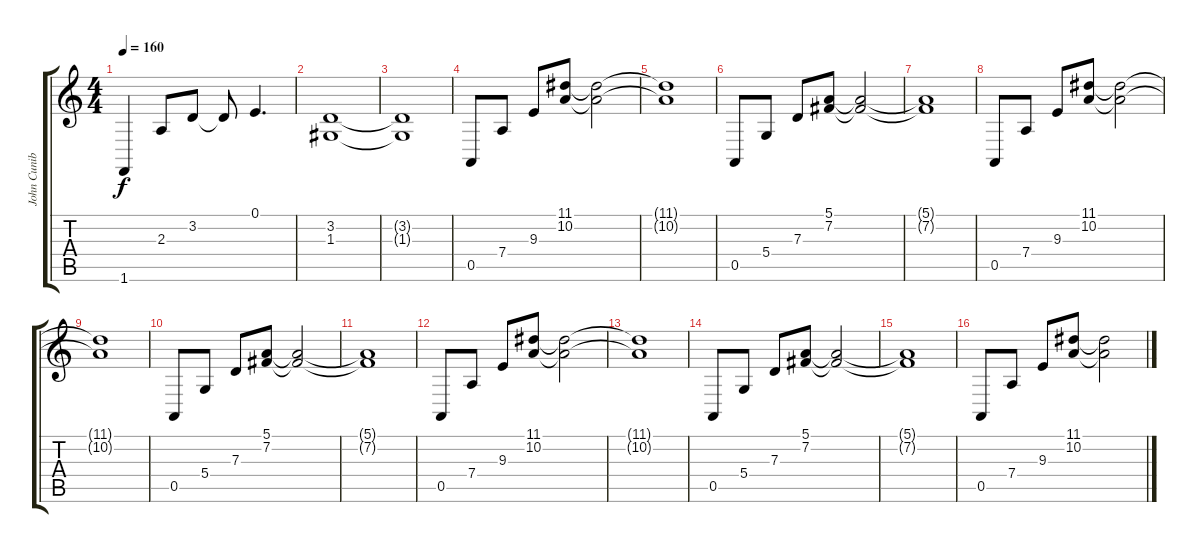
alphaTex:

\track ("John Cuniberti" "John Cunib") {instrument sitar}
\staff {score tabs}
\tuning (E4 B3 G3 D3 A2 E2) {hide}
\ts (4 4)
\tempo 160
\clef g2
\ks c
1.6.4{dy f} 2.3.8 3.2.8 3.2{t}.8 0.1.4{d} |
(3.2 1.3).1 |
(3.2{t} 1.3{t}).1 |
0.5.8 7.4.8 9.3.8 (11.1 10.2).8 (11.1{t} 10.2{t}).2 |
(11.1{t} 10.2{t}).1 |
0.5.8 5.4.8 7.3.8 (5.1 7.2).8 (5.1{t} 7.2{t}).2 |
(5.1{t} 7.2{t}).1 |
0.5.8 7.4.8 9.3.8 (11.1 10.2).8 (11.1{t} 10.2{t}).2 |
(11.1{t} 10.2{t}).1 |
0.5.8 5.4.8 7.3.8 (5.1 7.2).8 (5.1{t} 7.2{t}).2 |
(5.1{t} 7.2{t}).1 |
0.5.8 7.4.8 9.3.8 (11.1 10.2).8 (11.1{t} 10.2{t}).2 |
(11.1{t} 10.2{t}).1 |
0.5.8 5.4.8 7.3.8 (5.1 7.2).8 (5.1{t} 7.2{t}).2 |
(5.1{t} 7.2{t}).1 |
0.5.8 7.4.8 9.3.8 (11.1 10.2).8 (11.1{t} 10.2{t}).2
